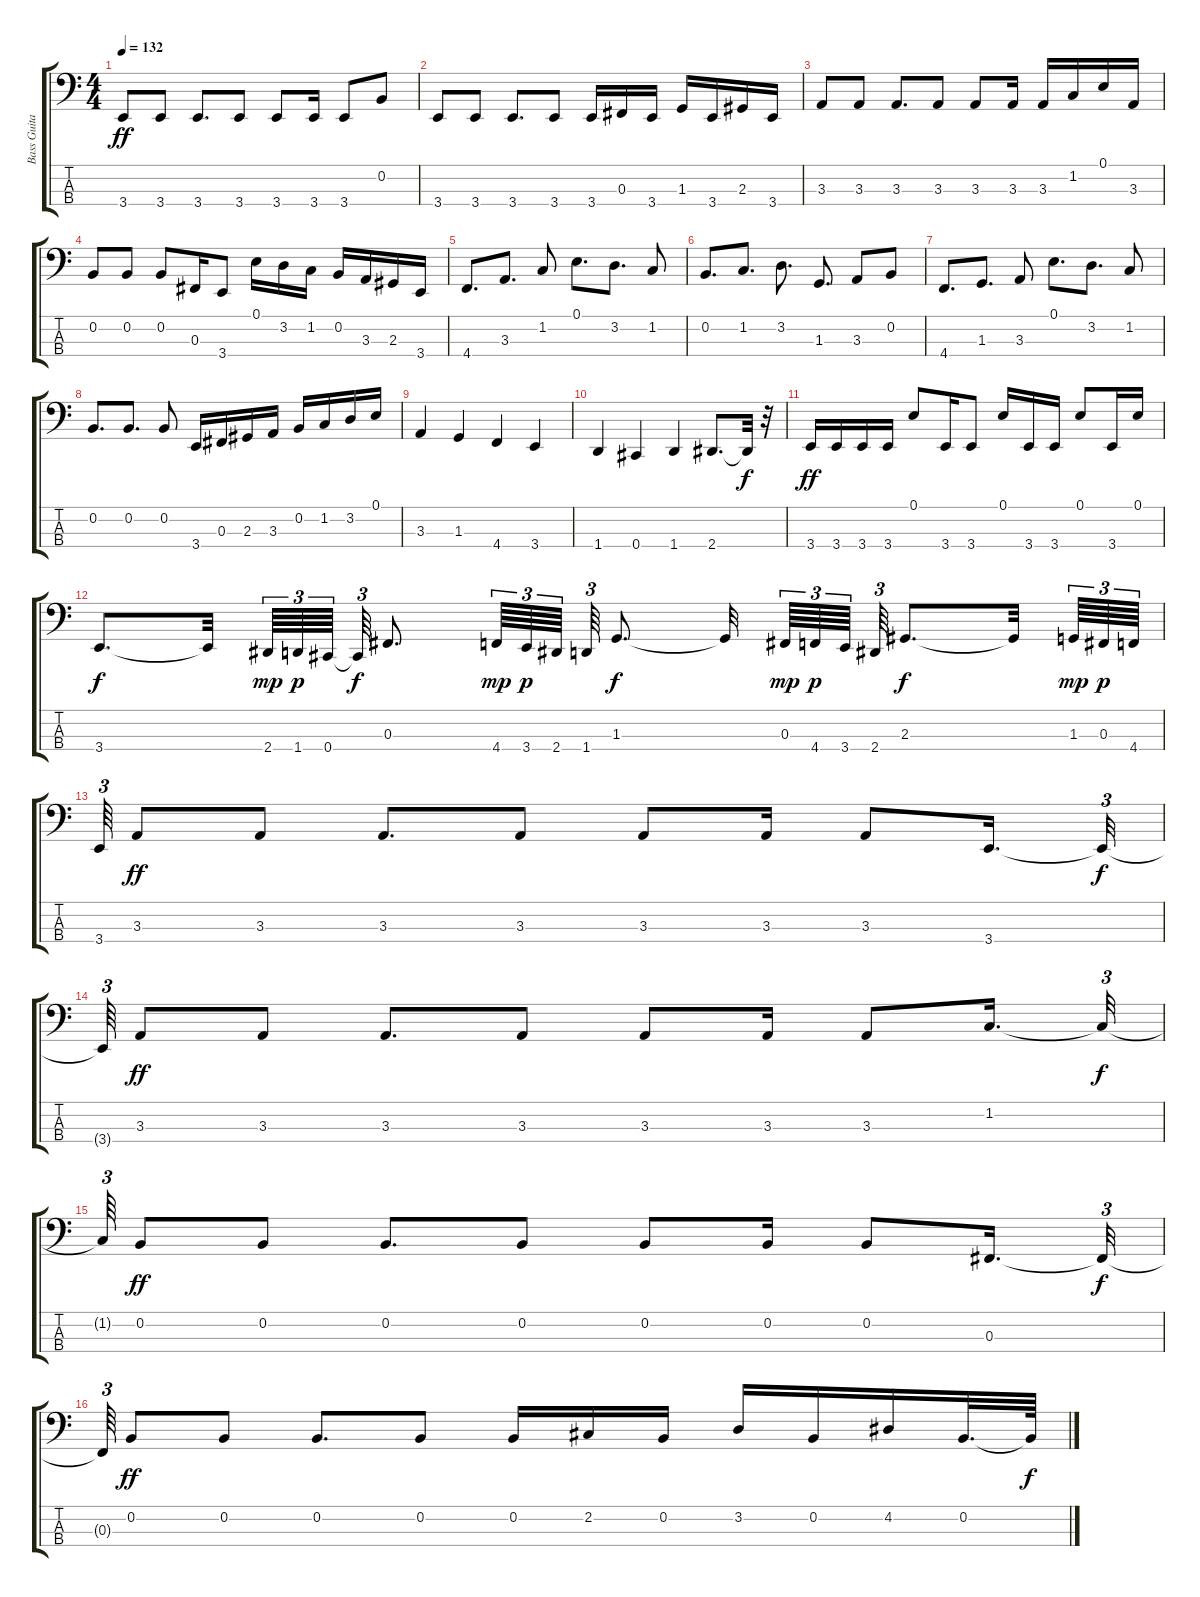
\track ("Bass Guitar" "Bass Guita") {instrument electricbasspick}
\staff {score tabs}
\tuning (E2 B1 Gb1 Db1) {hide}
\ts (4 4)
\tempo 132
\clef f4
\ks c
3.4.8{dy ff} 3.4.8 3.4.8{d} 3.4.8 3.4.8 3.4.16 3.4.8 0.2.8 |
3.4.8 3.4.8 3.4.8{d} 3.4.8 3.4.16 0.3.16 3.4.16 1.3.16 3.4.16 2.3.16 3.4.16 |
3.3.8 3.3.8 3.3.8{d} 3.3.8 3.3.8 3.3.16 3.3.16 1.2.16 0.1.16 3.3.16 |
0.2.8 0.2.8 0.2.8 0.3.16 3.4.8 0.1.16 3.2.16 1.2.16 0.2.16 3.3.16 2.3.16 3.4.16 |
4.4.8{d} 3.3.8{d} 1.2.8 0.1.8{d} 3.2.8{d} 1.2.8 |
0.2.8{d} 1.2.8{d} 3.2.8{d} 1.3.8{d} 3.3.8 0.2.8 |
4.4.8{d} 1.3.8{d} 3.3.8 0.1.8{d} 3.2.8{d} 1.2.8 |
0.2.8{d} 0.2.8{d} 0.2.8 3.4.16 0.3.16 2.3.16 3.3.16 0.2.16 1.2.16 3.2.16 0.1.16 |
3.3.4 1.3.4 4.4.4 3.4.4 |
1.4.4 0.4.4 1.4.4 2.4.8{d} 2.4{t}.32{dy f} r.32 |
3.4.16{dy ff} 3.4.16 3.4.16 3.4.16 0.1.8 3.4.16 3.4.8 0.1.16 3.4.16 3.4.16 0.1.8 3.4.16 0.1.16 |
3.4.8{d dy f} 3.4{t}.32{beam splitsecondary} 2.4.64{tu (3 2) dy mp} 1.4.64{tu (3 2) dy p} 0.4.64{tu (3 2)} 0.4{t}.64{tu (3 2) dy f} 0.3.8{d} 4.4.64{tu (3 2) dy mp} 3.4.64{tu (3 2) dy p} 2.4.64{tu (3 2) beam splitsecondary} 1.4.64{tu (3 2)} 1.3.8{d dy f} 1.3{t}.32{beam splitsecondary} 0.3.64{tu (3 2) dy mp} 4.4.64{tu (3 2) dy p} 3.4.64{tu (3 2) beam splitsecondary} 2.4.64{tu (3 2)} 2.3.8{d dy f} 2.3{t}.32{beam splitsecondary} 1.3.64{tu (3 2) dy mp} 0.3.64{tu (3 2) dy p} 4.4.64{tu (3 2)} |
3.4.64{tu (3 2)} 3.3.8{dy ff instrument synthbass2} 3.3.8 3.3.8{d} 3.3.8 3.3.8 3.3.16 3.3.8 3.4.16{d} 3.4{t}.32{tu (3 2) dy f} |
3.4{t}.64{tu (3 2)} 3.3.8{dy ff} 3.3.8 3.3.8{d} 3.3.8 3.3.8 3.3.16 3.3.8 1.2.16{d} 1.2{t}.32{tu (3 2) dy f} |
1.2{t}.64{tu (3 2)} 0.2.8{dy ff} 0.2.8 0.2.8{d} 0.2.8 0.2.8 0.2.16 0.2.8 0.3.16{d} 0.3{t}.32{tu (3 2) dy f} |
0.3{t}.64{tu (3 2)} 0.2.8{dy ff} 0.2.8 0.2.8{d} 0.2.8 0.2.16 2.2.16 0.2.16 3.2.16 0.2.16 4.2.16 0.2.32{d} 0.2{t}.64{dy f}
